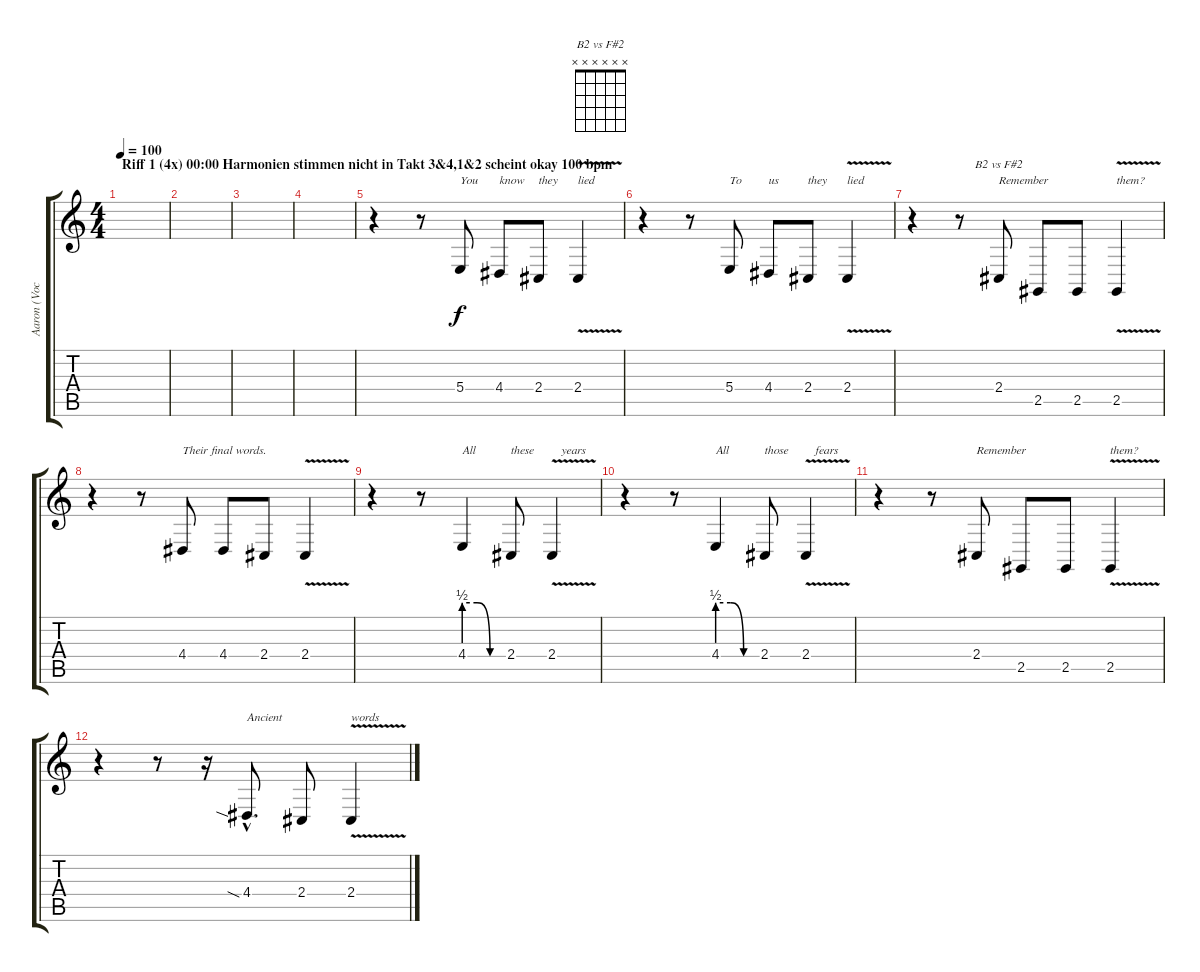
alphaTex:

\track ("Aaron (Vocals) tuned to C#" "Aaron (Voc") {instrument oboe}
\staff {score tabs}
\tuning (Db4 Ab3 E3 B2 Gb2 Db2) {hide}
\chord ("B2 vs F#2" x x x x x x)
\ts (4 4)
\section ("" "Riff 1 (4x) 00:00 Harmonien stimmen nicht in Takt 3&4,1&2 scheint okay 100 bpm")
\tempo 100
\clef g2
\ks c
|
|
|
|
r.4 r.8 5.4.8{txt "You"} 4.4.8{txt "know"} 2.4.8{txt "they"} 2.4{v}.4{txt "lied"} |
r.4 r.8 5.4.8{txt "To"} 4.4.8{txt "us"} 2.4.8{txt "they"} 2.4{v}.4{txt "lied"} |
r.4 r.8 2.4.8{ch "B2 vs F#2" txt "Remember"} 2.5.8 2.5.8 2.5{v}.4{txt "them?"} |
r.4 r.8 4.4.8{txt "Their final words."} 4.4.8 2.4.8 2.4{v}.4 |
r.4 r.8 4.4{be (custom 0 2 20 2 40 0 60 0)}.4{txt "All"} 2.4.8{txt "these"} 2.4{v}.4{txt "   years"} |
r.4 r.8 4.4{be (custom 0 2 20 2 40 0 60 0)}.4{txt "All"} 2.4.8{txt "those"} 2.4{v}.4{txt "   fears"} |
r.4 r.8 2.4.8{txt "Remember"} 2.5.8 2.5.8 2.5{v}.4{txt "them?"} |
r.4 r.8 r.16 4.4{sia hac}.8{d txt "Ancient"} 2.4.8 2.4{v}.4{txt "words"}
